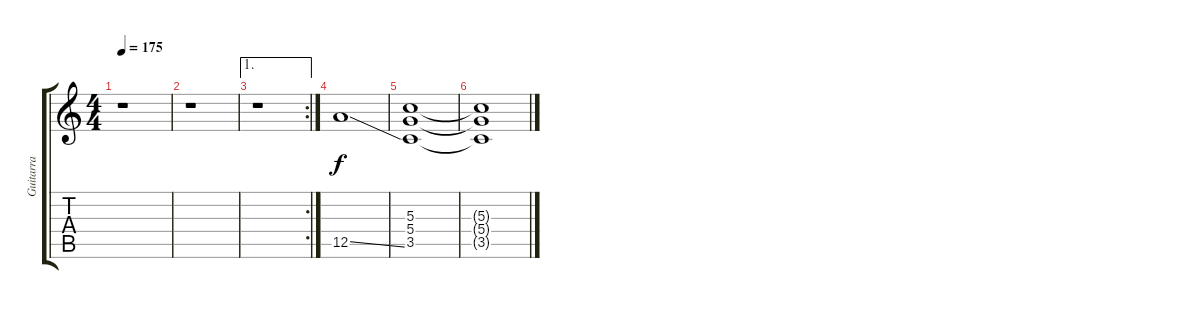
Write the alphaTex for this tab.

\track ("Guitarra" "Guitarra") {instrument overdrivenguitar}
\staff {score tabs}
\tuning (E4 B3 G3 D3 A2 E2) {hide}
\ts (4 4)
\tempo 175
\clef g2
\ks c
r.1{dy f} |
r.1 |
\ae 1
\rc 2
r.1 |
12.5{ss}.1 |
(5.3 5.4 3.5).1 |
(5.3{t} 5.4{t} 3.5{t}).1
